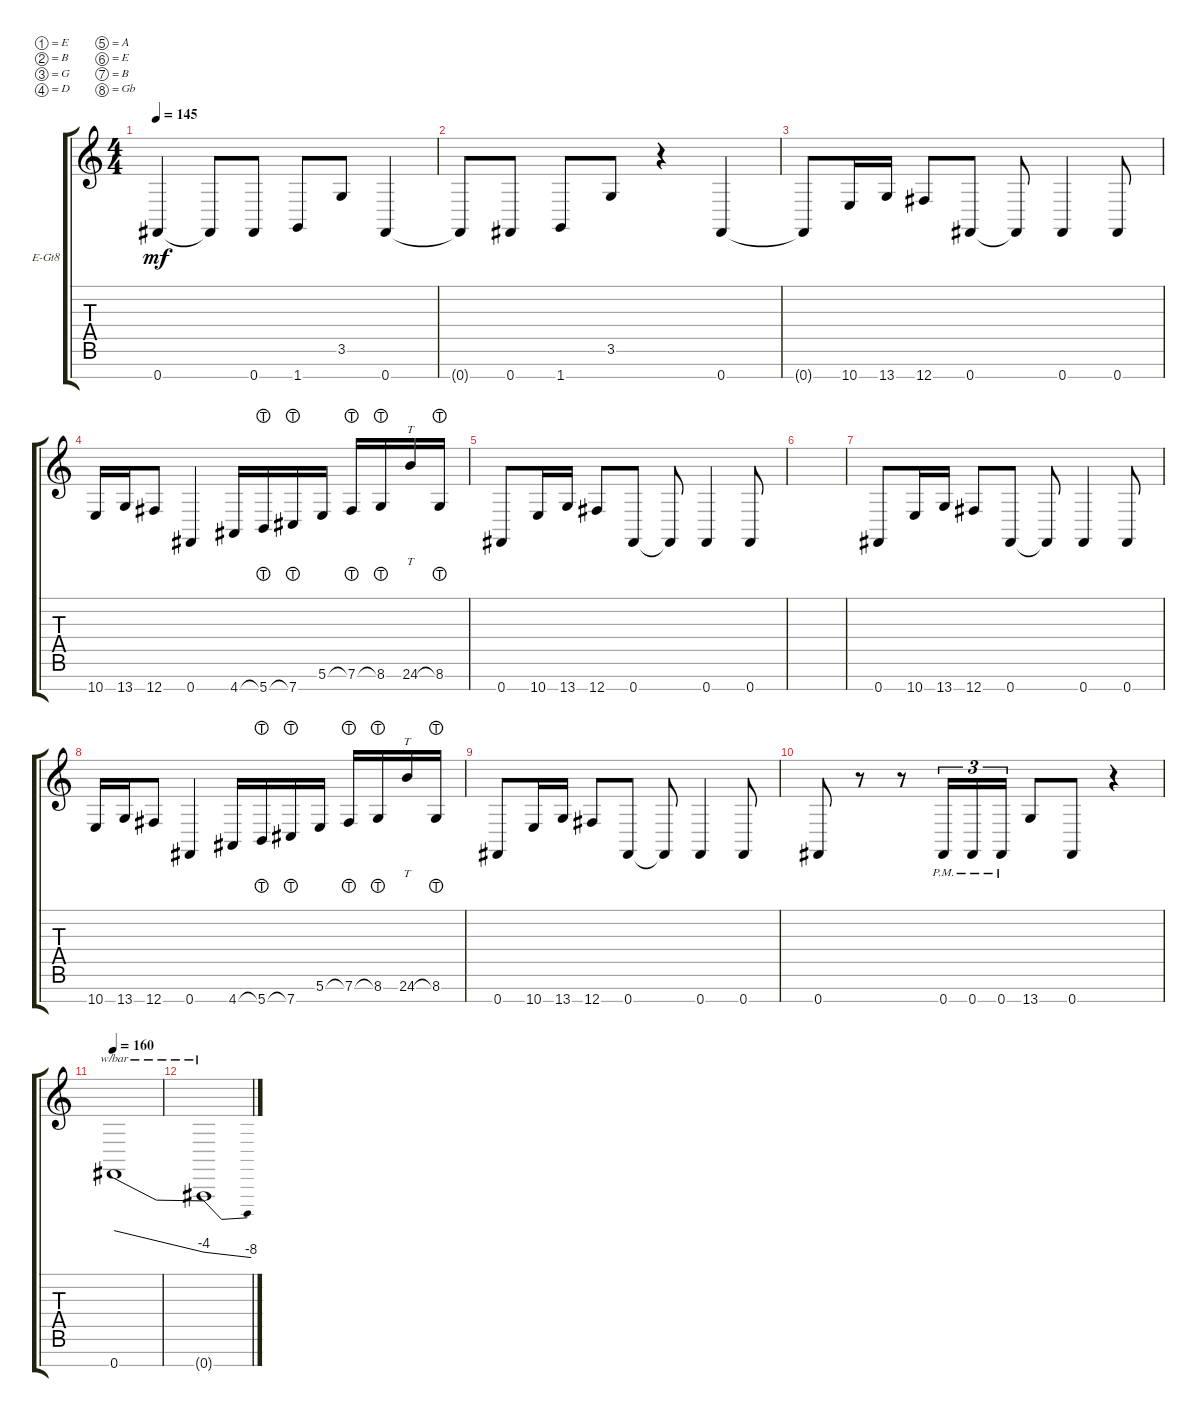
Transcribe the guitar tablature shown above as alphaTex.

\bracketExtendMode groupsimilarinstruments
\firstSystemTrackNameOrientation horizontal
\otherSystemsTrackNameOrientation horizontal
\track ("Electric Guitar" "E-Gt8") {instrument distortionguitar}
\staff {score tabs}
\tuning (E4 B3 G3 D3 A2 E2 B1 Gb1)
\ts (4 4)
\tempo 145
\clef g2
\scale
0.333333
\ks c
0.8.4{dy mf} 0.8{t}.8 0.8.8 1.8.8 3.6.8 0.8.4 |
\scale
0.333333 0.8{t}.8 0.8.8 1.8.8 3.6.8 r.4 0.8.4 |
\scale
0.333333 0.8{t}.8 10.8.16 13.8.16 12.8.8 0.8.8 0.8{t}.8 0.8.4 0.8.8 |
\scale
0.333333 10.8.16 13.8.16 12.8.8 0.8.4 4.8.16 5.8{lht}.16 7.8{lht}.16 5.7.16 7.7{lht}.16 8.7{lht}.16 24.7.16{tt} 8.7{lht}.16 |
\scale
0.333333 0.8.8 10.8.16 13.8.16 12.8.8 0.8.8 0.8{t}.8 0.8.4 0.8.8 |
\scale
0.333333 |
\scale
0.333333 0.8.8 10.8.16 13.8.16 12.8.8 0.8.8 0.8{t}.8 0.8.4 0.8.8 |
\scale
0.333333 10.8.16 13.8.16 12.8.8 0.8.4 4.8.16 5.8{lht}.16 7.8{lht}.16 5.7.16 7.7{lht}.16 8.7{lht}.16 24.7.16{tt} 8.7{lht}.16 |
\scale
0.333333 0.8.8 10.8.16 13.8.16 12.8.8 0.8.8 0.8{t}.8 0.8.4 0.8.8 |
\scale
0.333333 0.8.8 r.8 r.8 0.8{pm}.16{tu (3 2)} 0.8{pm}.16{tu (3 2)} 0.8{pm}.16{tu (3 2)} 13.8.8 0.8.8 r.4 |
\tempo 160
\scale
0.333333 0.8.1{tbe (dive default 0 0 60 -16)} |
\scale
0.333333 0.8{t}.1{tbe (dive default 0 -16 60 -32)} |
\scale
0.333333 |
\scale
0.333333 |
\scale
0.333333 |
\scale
0.333333
